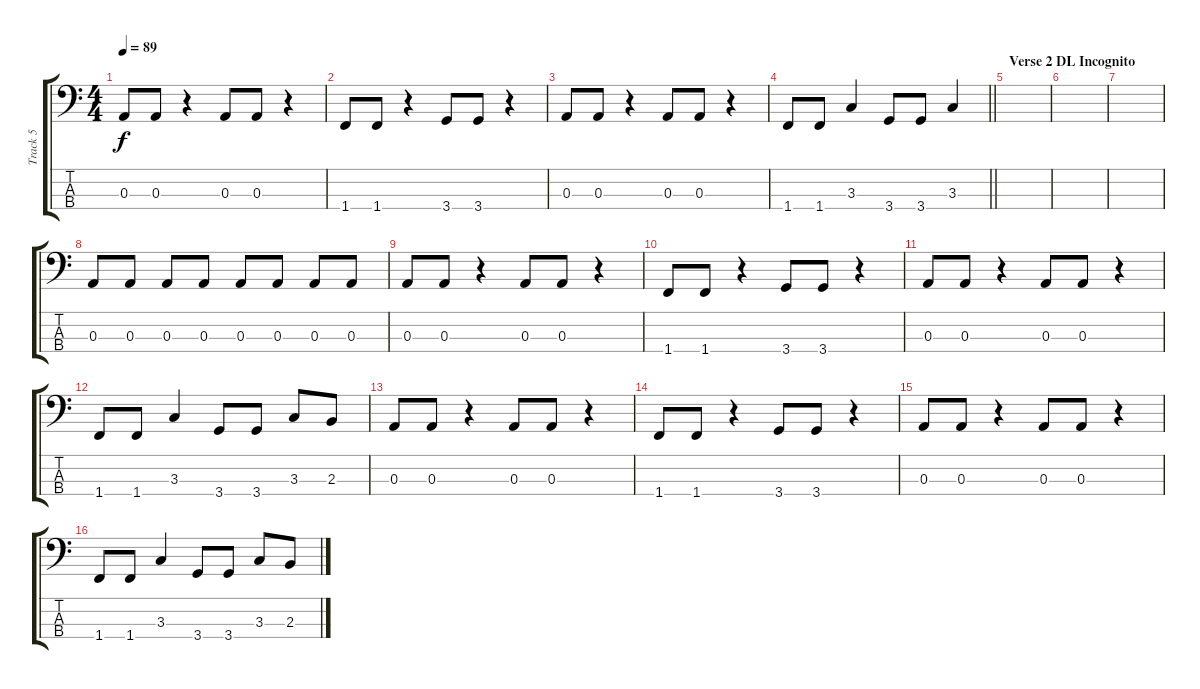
\track ("Track 5" "Track 5") {instrument electricbassfinger}
\staff {score tabs}
\tuning (G2 D2 A1 E1) {hide}
\ts (4 4)
\tempo 89
\clef f4
\ks c
0.3.8{dy f} 0.3.8 r.4 0.3.8 0.3.8 r.4 |
1.4.8 1.4.8 r.4 3.4.8 3.4.8 r.4 |
0.3.8 0.3.8 r.4 0.3.8 0.3.8 r.4 |
\barLineRight lightlight
1.4.8 1.4.8 3.3.4 3.4.8 3.4.8 3.3.4 |
\section ("" "Verse 2 DL Incognito")
|
|
|
0.3.8 0.3.8 0.3.8 0.3.8 0.3.8 0.3.8 0.3.8 0.3.8 |
0.3.8 0.3.8 r.4 0.3.8 0.3.8 r.4 |
1.4.8 1.4.8 r.4 3.4.8 3.4.8 r.4 |
0.3.8 0.3.8 r.4 0.3.8 0.3.8 r.4 |
1.4.8 1.4.8 3.3.4 3.4.8 3.4.8 3.3.8 2.3.8 |
0.3.8 0.3.8 r.4 0.3.8 0.3.8 r.4 |
1.4.8 1.4.8 r.4 3.4.8 3.4.8 r.4 |
0.3.8 0.3.8 r.4 0.3.8 0.3.8 r.4 |
1.4.8 1.4.8 3.3.4 3.4.8 3.4.8 3.3.8 2.3.8
